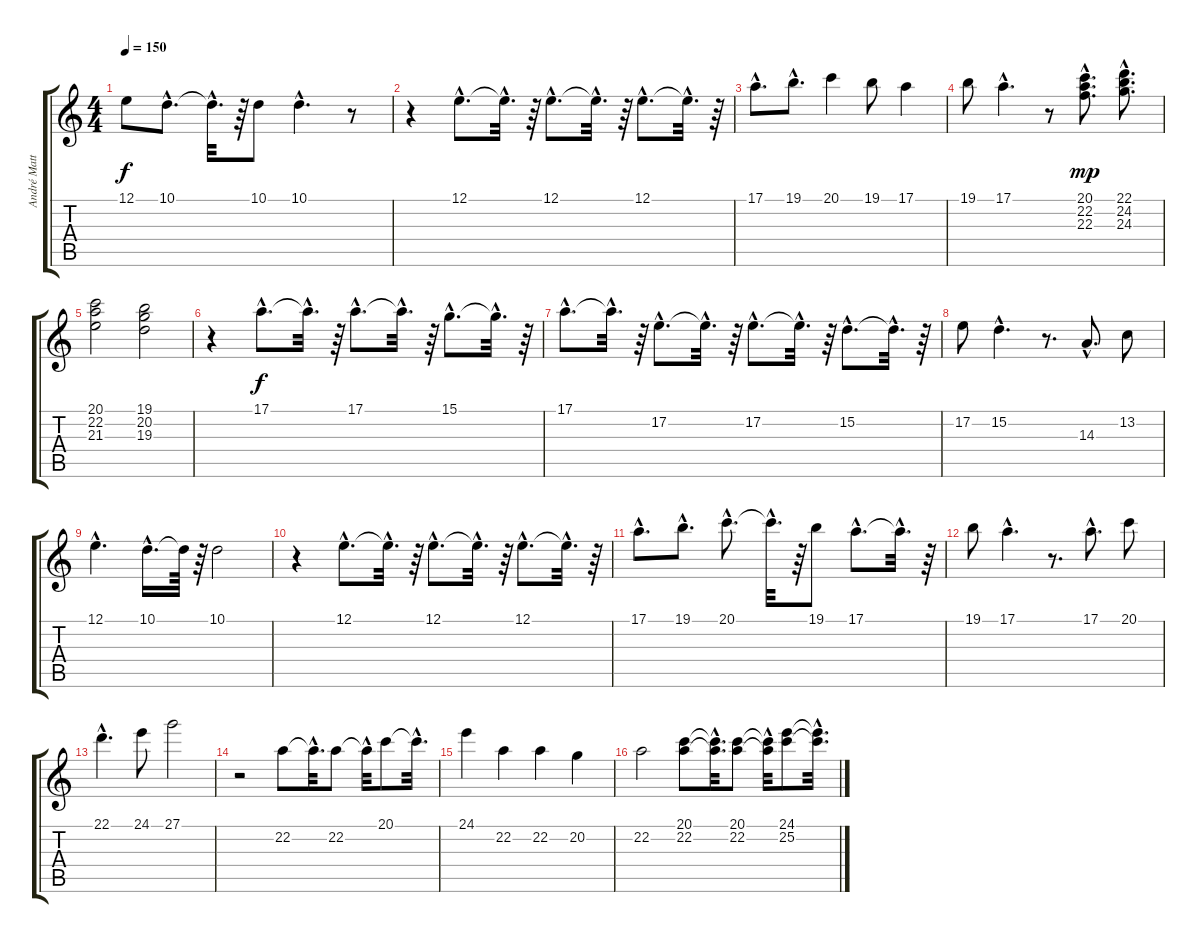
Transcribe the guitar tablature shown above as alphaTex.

\track ("André Mattos (Vocals)" "André Matt") {instrument stringensemble1}
\staff {score tabs}
\tuning (E4 B3 G3 D3 A2 E2) {hide}
\ts (4 4)
\tempo 150
\clef g2
\ks c
12.1.8{dy f} 10.1{hac}.8{d} 10.1{hac t}.32{d} r.64 10.1.8 10.1{hac}.4{d} r.8 |
r.4 12.1{hac}.8{d} 12.1{hac t}.32{d} r.64 12.1{hac}.8{d} 12.1{hac t}.32{d} r.64 12.1{hac}.8{d} 12.1{hac t}.32{d} r.64 |
17.1{hac}.8{d} 19.1{hac}.8{d} 20.1.4 19.1.8 17.1.4 |
19.1.8 17.1{hac}.4{d} r.8 (20.1{hac} 22.2{hac} 22.3{hac}).8{d dy mp} (22.1{hac} 24.2{hac} 24.3{hac}).8{d} |
(20.1 22.2 21.3).2 (19.1 20.2 19.3).2 |
r.4 17.1{hac}.8{d dy f} 17.1{hac t}.32{d} r.64 17.1{hac}.8{d} 17.1{hac t}.32{d} r.64 15.1{hac}.8{d} 15.1{hac t}.32{d} r.64 |
17.1{hac}.8{d} 17.1{hac t}.32{d} r.64 17.2{hac}.8{d} 17.2{hac t}.32{d} r.64 17.2{hac}.8{d} 17.2{hac t}.32{d} r.64 15.2{hac}.8{d} 15.2{hac t}.32{d} r.64 |
17.2.8 15.2{hac}.4{d} r.8{d} 14.3{hac}.8{d} 13.2.8 |
12.1{hac}.4{d} 10.1{hac}.16{d} 10.1{t}.64 r.64 10.1.2 |
r.4 12.1{hac}.8{d} 12.1{hac t}.32{d} r.64 12.1{hac}.8{d} 12.1{hac t}.32{d} r.64 12.1{hac}.8{d} 12.1{hac t}.32{d} r.64 |
17.1{hac}.8{d} 19.1{hac}.8{d} 20.1{hac}.8{d} 20.1{hac t}.32{d} r.64 19.1.8 17.1{hac}.8{d} 17.1{hac t}.32{d} r.64 |
19.1.8 17.1{hac}.4{d} r.8{d} 17.1{hac}.8{d} 20.1.8 |
22.1{hac}.4{d} 24.1.8 27.1.2 |
r.2 22.2.8 22.2{hac t}.32{d} 22.2.8 22.2{hac t}.32 20.1.8 20.1{hac t}.32{d} |
24.1.4 22.2.4 22.2.4 20.2.4 |
22.2.2 (20.1 22.2).8 (20.1{hac t} 22.2{hac t}).32{d} (20.1 22.2).8 (20.1{hac t} 22.2{hac t}).32 (24.1 25.2).8 (24.1{hac t} 25.2{hac t}).32{d}
